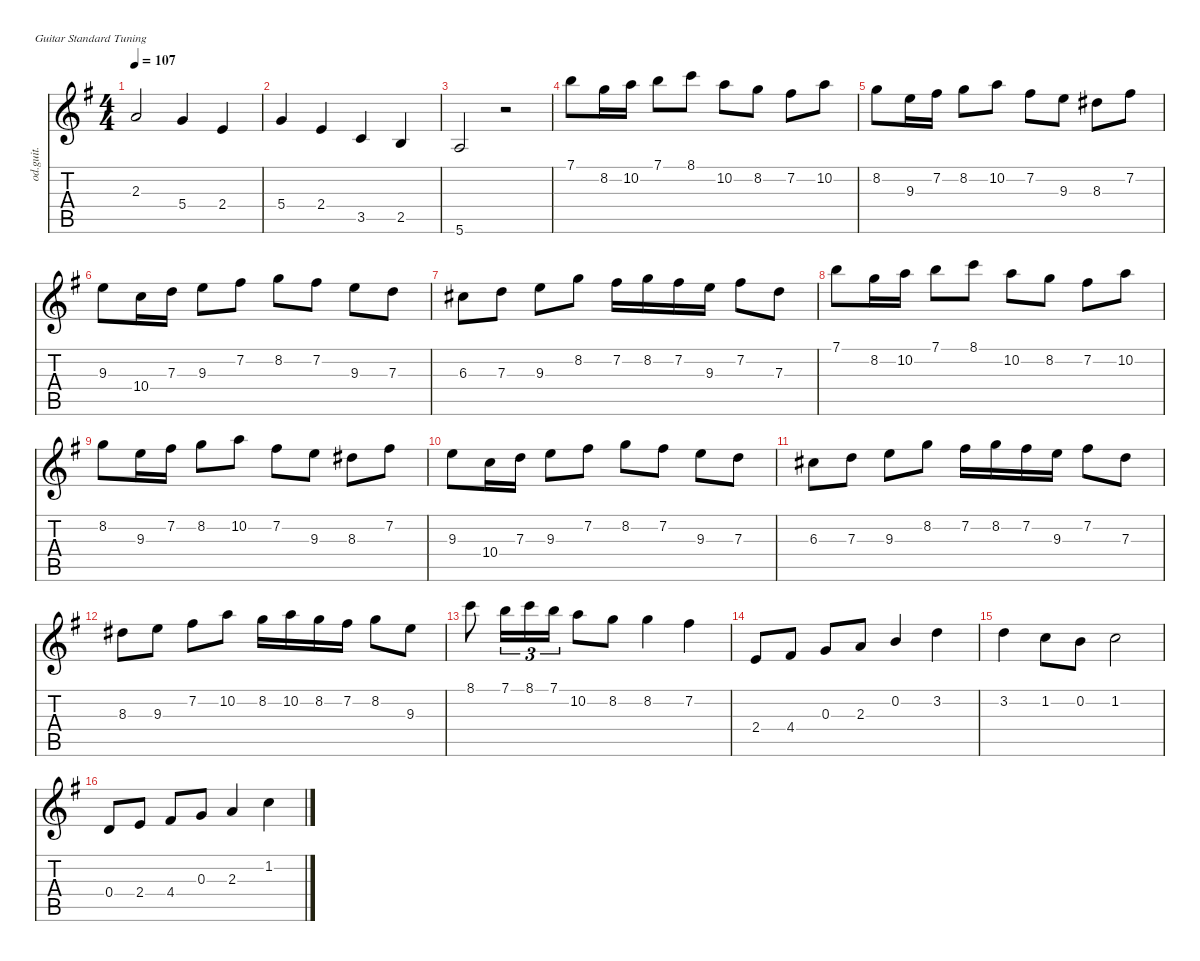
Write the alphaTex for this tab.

\defaultSystemsLayout 4
\hideDynamics
\bracketExtendMode nobrackets
\track ("Overdriven Guitar" "od.guit.") {instrument overdrivenguitar}
\staff {score tabs}
\tuning (E4 B3 G3 D3 A2 E2)
\ts (4 4)
\tempo 107
\clef g2
\ks g
2.3{acc forcenatural}.2{dy mf beam Up} 5.4{acc forcenatural}.4{beam Up} 2.4{acc forcenatural}.4{beam Up} |
5.4{acc forcenatural}.4{beam Up} 2.4{acc forcenatural}.4{beam Up} 3.5{acc forcenatural}.4{beam Up} 2.5{acc forcenatural}.4{beam Up} |
5.6{acc forcenatural}.2{beam Up} r.2{beam Down} |
7.1{acc forcenatural}.8{beam Down} 8.2{acc forcenatural}.16{beam Down} 10.2{acc forcenatural}.16{beam Down} 7.1{acc forcenatural}.8{beam Down} 8.1{acc forcenatural}.8{beam Down} 10.2{acc forcenatural}.8{beam Down} 8.2{acc forcenatural}.8{beam Down} 7.2{acc #}.8{beam Down} 10.2{acc forcenatural}.8{beam Down} |
8.2{acc forcenatural}.8{beam Down} 9.3{acc forcenatural}.16{beam Down} 7.2{acc #}.16{beam Down} 8.2{acc forcenatural}.8{beam Down} 10.2{acc forcenatural}.8{beam Down} 7.2{acc #}.8{beam Down} 9.3{acc forcenatural}.8{beam Down} 8.3{acc #}.8{beam Down} 7.2{acc #}.8{beam Down} |
9.3{acc forcenatural}.8{beam Down} 10.4{acc forcenatural}.16{beam Down} 7.3{acc forcenatural}.16{beam Down} 9.3{acc forcenatural}.8{beam Down} 7.2{acc #}.8{beam Down} 8.2{acc forcenatural}.8{beam Down} 7.2{acc #}.8{beam Down} 9.3{acc forcenatural}.8{beam Down} 7.3{acc forcenatural}.8{beam Down} |
6.3{acc #}.8{beam Down} 7.3{acc forcenatural}.8{beam Down} 9.3{acc forcenatural}.8{beam Down} 8.2{acc forcenatural}.8{beam Down} 7.2{acc #}.16{beam Down} 8.2{acc forcenatural}.16{beam Down} 7.2{acc #}.16{beam Down} 9.3{acc forcenatural}.16{beam Down} 7.2{acc #}.8{beam Down} 7.3{acc forcenatural}.8{beam Down} |
7.1{acc forcenatural}.8{beam Down} 8.2{acc forcenatural}.16{beam Down} 10.2{acc forcenatural}.16{beam Down} 7.1{acc forcenatural}.8{beam Down} 8.1{acc forcenatural}.8{beam Down} 10.2{acc forcenatural}.8{beam Down} 8.2{acc forcenatural}.8{beam Down} 7.2{acc #}.8{beam Down} 10.2{acc forcenatural}.8{beam Down} |
8.2{acc forcenatural}.8{beam Down} 9.3{acc forcenatural}.16{beam Down} 7.2{acc #}.16{beam Down} 8.2{acc forcenatural}.8{beam Down} 10.2{acc forcenatural}.8{beam Down} 7.2{acc #}.8{beam Down} 9.3{acc forcenatural}.8{beam Down} 8.3{acc #}.8{beam Down} 7.2{acc #}.8{beam Down} |
9.3{acc forcenatural}.8{beam Down} 10.4{acc forcenatural}.16{beam Down} 7.3{acc forcenatural}.16{beam Down} 9.3{acc forcenatural}.8{beam Down} 7.2{acc #}.8{beam Down} 8.2{acc forcenatural}.8{beam Down} 7.2{acc #}.8{beam Down} 9.3{acc forcenatural}.8{beam Down} 7.3{acc forcenatural}.8{beam Down} |
6.3{acc #}.8{beam Down} 7.3{acc forcenatural}.8{beam Down} 9.3{acc forcenatural}.8{beam Down} 8.2{acc forcenatural}.8{beam Down} 7.2{acc #}.16{beam Down} 8.2{acc forcenatural}.16{beam Down} 7.2{acc #}.16{beam Down} 9.3{acc forcenatural}.16{beam Down} 7.2{acc #}.8{beam Down} 7.3{acc forcenatural}.8{beam Down} |
8.3{acc #}.8{beam Down} 9.3{acc forcenatural}.8{beam Down} 7.2{acc #}.8{beam Down} 10.2{acc forcenatural}.8{beam Down} 8.2{acc forcenatural}.16{beam Down} 10.2{acc forcenatural}.16{beam Down} 8.2{acc forcenatural}.16{beam Down} 7.2{acc #}.16{beam Down} 8.2{acc forcenatural}.8{beam Down} 9.3{acc forcenatural}.8{beam Down} |
8.1{acc forcenatural}.8{beam Down} 7.1{acc forcenatural}.16{tu (3 2) beam Down} 8.1{acc forcenatural}.16{tu (3 2) beam Down} 7.1{acc forcenatural}.16{tu (3 2) beam Down} 10.2{acc forcenatural}.8{beam Down} 8.2{acc forcenatural}.8{beam Down} 8.2{acc forcenatural}.4{beam Down} 7.2{acc #}.4{beam Down} |
2.4{acc forcenatural}.8{beam Up} 4.4{acc #}.8{beam Up} 0.3{acc forcenatural}.8{beam Up} 2.3{acc forcenatural}.8{beam Up} 0.2{acc forcenatural}.4{beam Up} 3.2{acc forcenatural}.4{beam Down} |
3.2{acc forcenatural}.4{beam Down} 1.2{acc forcenatural}.8{beam Down} 0.2{acc forcenatural}.8{beam Down} 1.2{acc forcenatural}.2{beam Down} |
0.4{acc forcenatural}.8{beam Up} 2.4{acc forcenatural}.8{beam Up} 4.4{acc #}.8{beam Up} 0.3{acc forcenatural}.8{beam Up} 2.3{acc forcenatural}.4{beam Up} 1.2{acc forcenatural}.4{beam Down}
